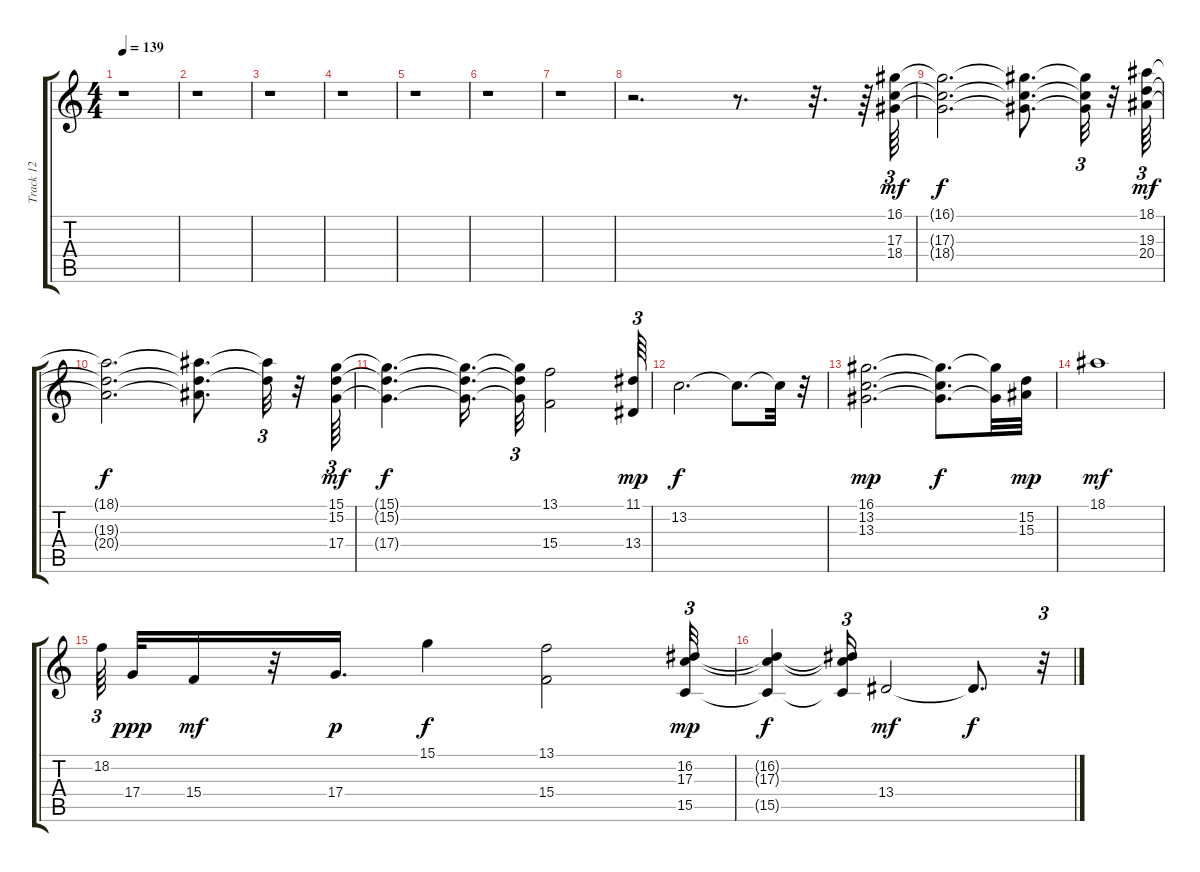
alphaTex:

\track ("Track 12" "Track 12") {instrument stringensemble1}
\staff {score tabs}
\tuning (E4 B3 G3 D3 A2 E2) {hide}
\ts (4 4)
\tempo 139
\clef g2
\ks c
r.1{dy mf} |
r.1 |
r.1 |
r.1 |
r.1 |
r.1 |
r.1 |
r.2{d} r.8{d} r.32{d} r.64 (16.1 17.3 18.4).64{tu (3 2)} |
(16.1{t} 17.3{t} 18.4{t}).2{d dy f} (16.1{t} 17.3{t} 18.4{t}).8{d} (16.1{t} 17.3{t} 18.4{t}).32{tu (3 2)} r.32 (18.1 19.3 20.4).64{tu (3 2) dy mf} |
(18.1{t} 19.3{t} 20.4{t}).2{d dy f} (18.1{t} 19.3{t} 20.4{t}).8{d} (18.1{t} 19.3{t}).32{tu (3 2)} r.32 (15.1 15.2 17.4).64{tu (3 2) dy mf} |
(15.1{t} 15.2{t} 17.4{t}).4{d dy f} (15.1{t} 15.2{t} 17.4{t}).16{d} (15.1{t} 15.2{t} 17.4{t}).32{tu (3 2)} (13.1 15.4).2 (11.1 13.4).64{tu (3 2) dy mp} |
13.2.2{d dy f} 13.2{t}.8{d} 13.2{t}.32 r.32 |
(16.1 13.2 13.3).2{d dy mp} (16.1{t} 13.2{t} 13.3{t}).8{d dy f} (16.1{t} 13.3{t}).32 (15.2 15.3).32{dy mp} |
18.1.1{dy mf} |
18.2.64{tu (3 2) beam splitsecondary} 17.4.32{dy ppp} 15.4.16{dy mf} r.32 17.4.16{d dy p} 15.1.4{dy f} (13.1 15.4).2 (16.2 17.3 15.5).32{tu (3 2) dy mp} |
(16.2{t} 17.3{t} 15.5{t}).4{dy f} (16.2{t} 17.3{t} 15.5{t}).16{tu (3 2)} 13.4.2{dy mf} 13.4{t}.8{d dy f} r.32{tu (3 2)}
